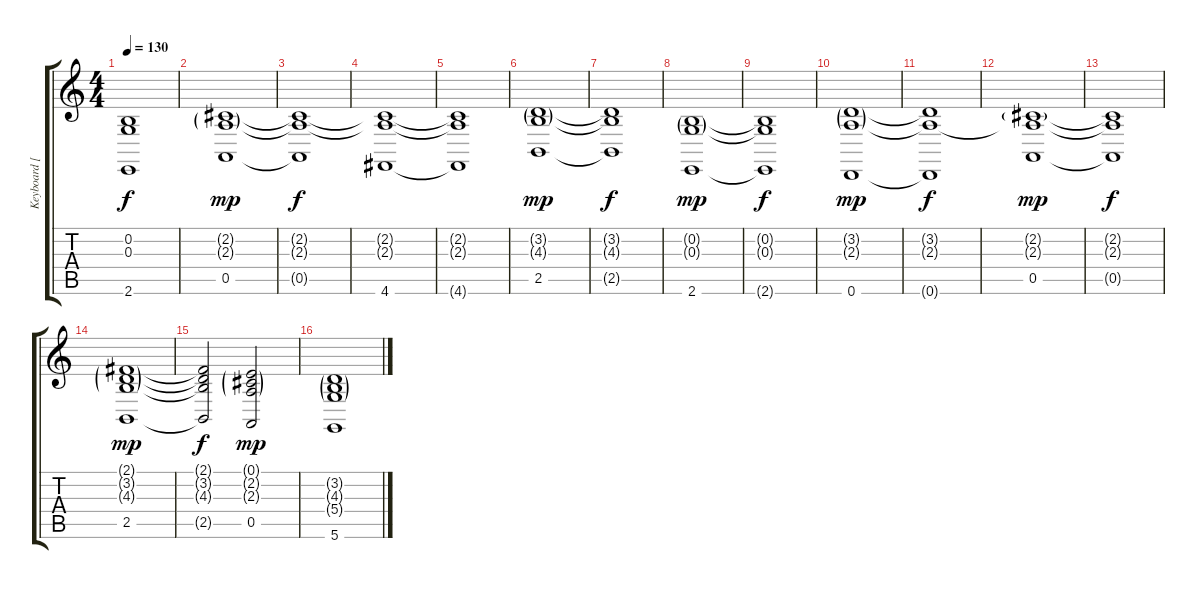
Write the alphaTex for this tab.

\track ("Keyboard [High Strings]" "Keyboard [") {instrument stringensemble2}
\staff {score tabs}
\tuning (E4 B3 G3 D3 A2 D2) {hide}
\ts (4 4)
\tempo 130
\clef g2
\ks c
(0.2{t} 0.3{t} 2.6{t}).1{dy f} |
(2.2{g} 2.3{g} 0.5).1{dy mp} |
(2.2{t} 2.3{t} 0.5{t}).1{dy f} |
(2.2{t} 2.3{t} 4.6).1 |
(2.2{t} 2.3{t} 4.6{t}).1 |
(3.2{g} 4.3{g} 2.5).1{dy mp} |
(3.2{t} 4.3{t} 2.5{t}).1{dy f} |
(0.2{g} 0.3{g} 2.6).1{dy mp} |
(0.2{t} 0.3{t} 2.6{t}).1{dy f} |
(3.2{g} 2.3{g} 0.6).1{dy mp} |
(3.2{t} 2.3{t} 0.6{t}).1{dy f} |
(2.2{g} 2.3{t} 0.5).1{dy mp} |
(2.2{t} 2.3{t} 0.5{t}).1{dy f} |
(2.1{g} 3.2{g} 4.3{g} 2.5).1{dy mp} |
(2.1{t} 3.2{t} 4.3{t} 2.5{t}).2{dy f} (0.1{g} 2.2{g} 2.3{g} 0.5).2{dy mp} |
(3.2{g} 4.3{g} 5.4{g} 5.6).1
